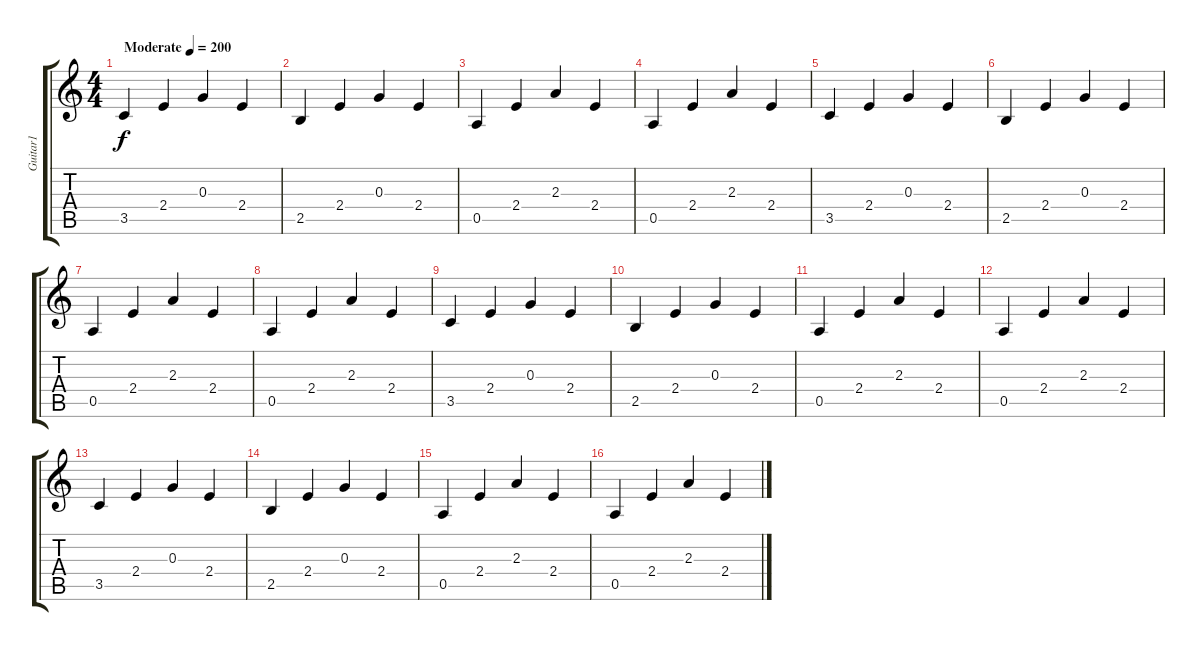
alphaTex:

\track ("Guitar1" "Guitar1") {instrument electricguitarclean}
\staff {score tabs}
\tuning (E4 B3 G3 D3 A2 E2) {hide}
\ts (4 4)
\tempo (200 "Moderate")
\clef g2
\ks c
3.5.4{dy f instrument electricguitarclean} 2.4.4 0.3.4 2.4.4 |
2.5.4 2.4.4 0.3.4 2.4.4 |
0.5.4 2.4.4 2.3.4 2.4.4 |
0.5.4 2.4.4 2.3.4 2.4.4 |
3.5.4 2.4.4 0.3.4 2.4.4 |
2.5.4 2.4.4 0.3.4 2.4.4 |
0.5.4 2.4.4 2.3.4 2.4.4 |
0.5.4 2.4.4 2.3.4 2.4.4 |
3.5.4 2.4.4 0.3.4 2.4.4 |
2.5.4 2.4.4 0.3.4 2.4.4 |
0.5.4 2.4.4 2.3.4 2.4.4 |
0.5.4 2.4.4 2.3.4 2.4.4 |
3.5.4 2.4.4 0.3.4 2.4.4 |
2.5.4 2.4.4 0.3.4 2.4.4 |
0.5.4 2.4.4 2.3.4 2.4.4 |
0.5.4 2.4.4 2.3.4 2.4.4
